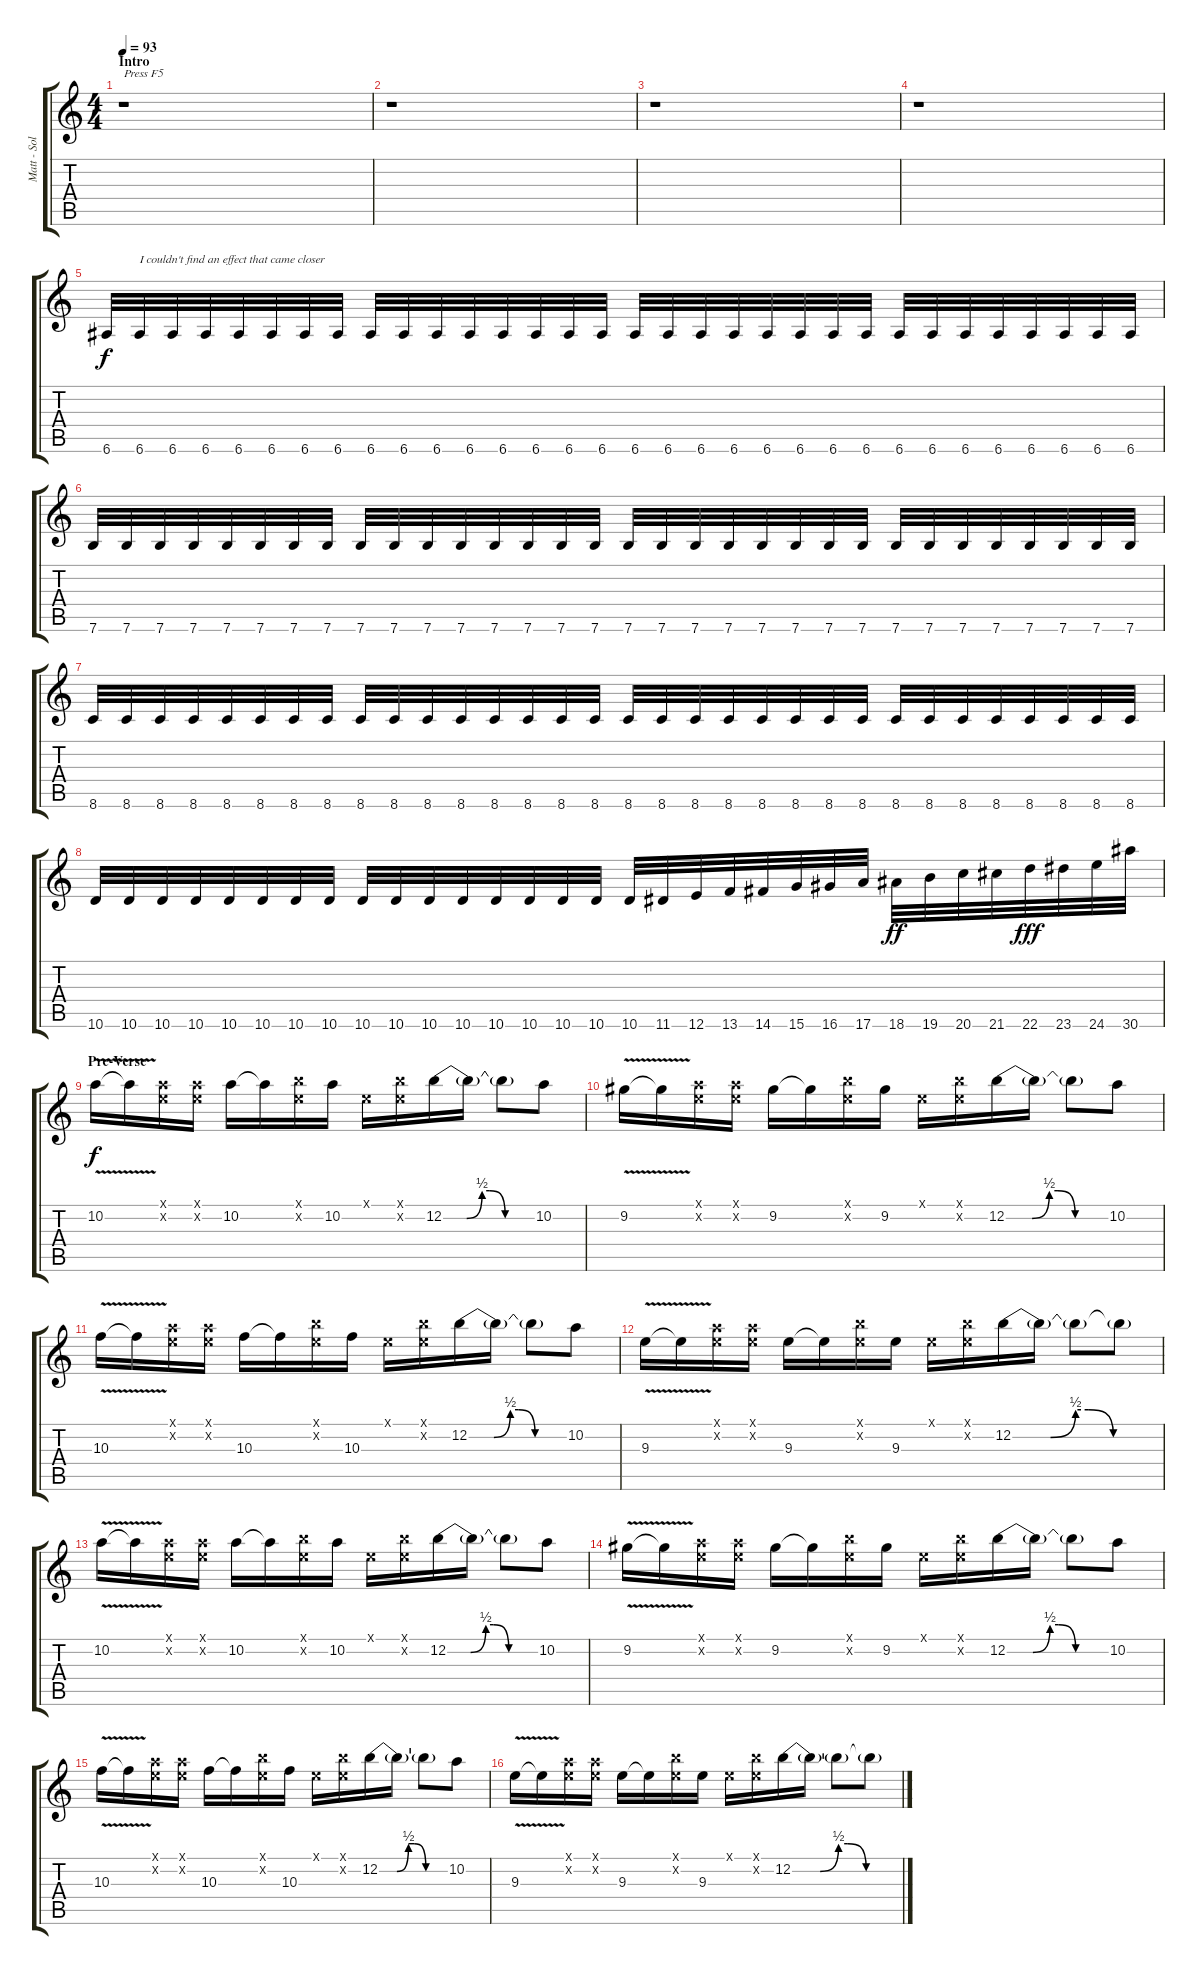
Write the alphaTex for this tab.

\track ("Matt - Solo Guitar" "Matt - Sol") {instrument overdrivenguitar}
\staff {score tabs}
\tuning (E4 B3 G3 D3 A2 E2) {hide}
\ts (4 4)
\section ("" "Intro")
\tempo 93
\clef g2
\ks c
r.1{txt "Press F5" dy f instrument overdrivenguitar} |
r.1 |
r.1 |
r.1 |
6.6.32 6.6.32{txt "I couldn't find an effect that came closer"} 6.6.32 6.6.32 6.6.32 6.6.32 6.6.32 6.6.32 6.6.32 6.6.32 6.6.32 6.6.32 6.6.32 6.6.32 6.6.32 6.6.32 6.6.32 6.6.32 6.6.32 6.6.32 6.6.32 6.6.32 6.6.32 6.6.32 6.6.32 6.6.32 6.6.32 6.6.32 6.6.32 6.6.32 6.6.32 6.6.32 |
7.6.32 7.6.32 7.6.32 7.6.32 7.6.32 7.6.32 7.6.32 7.6.32 7.6.32 7.6.32 7.6.32 7.6.32 7.6.32 7.6.32 7.6.32 7.6.32 7.6.32 7.6.32 7.6.32 7.6.32 7.6.32 7.6.32 7.6.32 7.6.32 7.6.32 7.6.32 7.6.32 7.6.32 7.6.32 7.6.32 7.6.32 7.6.32 |
8.6.32 8.6.32 8.6.32 8.6.32 8.6.32 8.6.32 8.6.32 8.6.32 8.6.32 8.6.32 8.6.32 8.6.32 8.6.32 8.6.32 8.6.32 8.6.32 8.6.32 8.6.32 8.6.32 8.6.32 8.6.32 8.6.32 8.6.32 8.6.32 8.6.32 8.6.32 8.6.32 8.6.32 8.6.32 8.6.32 8.6.32 8.6.32 |
10.6.32 10.6.32 10.6.32 10.6.32 10.6.32 10.6.32 10.6.32 10.6.32 10.6.32 10.6.32 10.6.32 10.6.32 10.6.32 10.6.32 10.6.32 10.6.32 10.6.32 11.6.32 12.6.32 13.6.32 14.6.32 15.6.32 16.6.32 17.6.32 18.6.32{dy ff} 19.6.32 20.6.32 21.6.32 22.6.32{dy fff} 23.6.32 24.6.32 30.6.32 |
\section ("" "Pre-Verse")
10.2{v}.16{dy f} 10.2{t}.16 (0.1{x} 10.2{x}).16 (0.1{x} 10.2{x}).16 10.2.16 10.2{t}.16 (0.1{x} 12.2{x}).16 10.2.16 0.1{x}.16 (0.1{x} 12.2{x}).16 12.2{be (custom 0 0 15 0 25 2 30 2 40 0 60 0)}.16 12.2{t}.16 12.2{t}.8 10.2.8 |
9.2{v}.16 9.2{t}.16 (0.1{x} 10.2{x}).16 (0.1{x} 10.2{x}).16 9.2.16 9.2{t}.16 (0.1{x} 12.2{x}).16 9.2.16 0.1{x}.16 (0.1{x} 12.2{x}).16 12.2{be (custom 0 0 15 0 25 2 30 2 40 0 60 0)}.16 12.2{t}.16 12.2{t}.8 10.2.8 |
10.3{v}.16 10.3{t}.16 (0.1{x} 10.2{x}).16 (0.1{x} 10.2{x}).16 10.3.16 10.3{t}.16 (0.1{x} 12.2{x}).16 10.3.16 0.1{x}.16 (0.1{x} 12.2{x}).16 12.2{be (custom 0 0 15 0 25 2 30 2 40 0 60 0)}.16 12.2{t}.16 12.2{t}.8 10.2.8 |
9.3{v}.16 9.3{t}.16 (0.1{x} 10.2{x}).16 (0.1{x} 10.2{x}).16 9.3.16 9.3{t}.16 (0.1{x} 12.2{x}).16 9.3.16 0.1{x}.16 (0.1{x} 12.2{x}).16 12.2{be (custom 0 0 15 0 25 2 30 2 40 0 60 0)}.16 12.2{t}.16 12.2{t}.8 12.2{t}.8 |
10.2{v}.16 10.2{t}.16 (0.1{x} 10.2{x}).16 (0.1{x} 10.2{x}).16 10.2.16 10.2{t}.16 (0.1{x} 12.2{x}).16 10.2.16 0.1{x}.16 (0.1{x} 12.2{x}).16 12.2{be (custom 0 0 15 0 25 2 30 2 40 0 60 0)}.16 12.2{t}.16 12.2{t}.8 10.2.8 |
9.2{v}.16 9.2{t}.16 (0.1{x} 10.2{x}).16 (0.1{x} 10.2{x}).16 9.2.16 9.2{t}.16 (0.1{x} 12.2{x}).16 9.2.16 0.1{x}.16 (0.1{x} 12.2{x}).16 12.2{be (custom 0 0 15 0 25 2 30 2 40 0 60 0)}.16 12.2{t}.16 12.2{t}.8 10.2.8 |
10.3{v}.16 10.3{t}.16 (0.1{x} 10.2{x}).16 (0.1{x} 10.2{x}).16 10.3.16 10.3{t}.16 (0.1{x} 12.2{x}).16 10.3.16 0.1{x}.16 (0.1{x} 12.2{x}).16 12.2{be (custom 0 0 15 0 25 2 30 2 40 0 60 0)}.16 12.2{t}.16 12.2{t}.8 10.2.8 |
9.3{v}.16 9.3{t}.16 (0.1{x} 10.2{x}).16 (0.1{x} 10.2{x}).16 9.3.16 9.3{t}.16 (0.1{x} 12.2{x}).16 9.3.16 0.1{x}.16 (0.1{x} 12.2{x}).16 12.2{be (custom 0 0 15 0 25 2 30 2 40 0 60 0)}.16 12.2{t}.16 12.2{t}.8 12.2{t}.8
